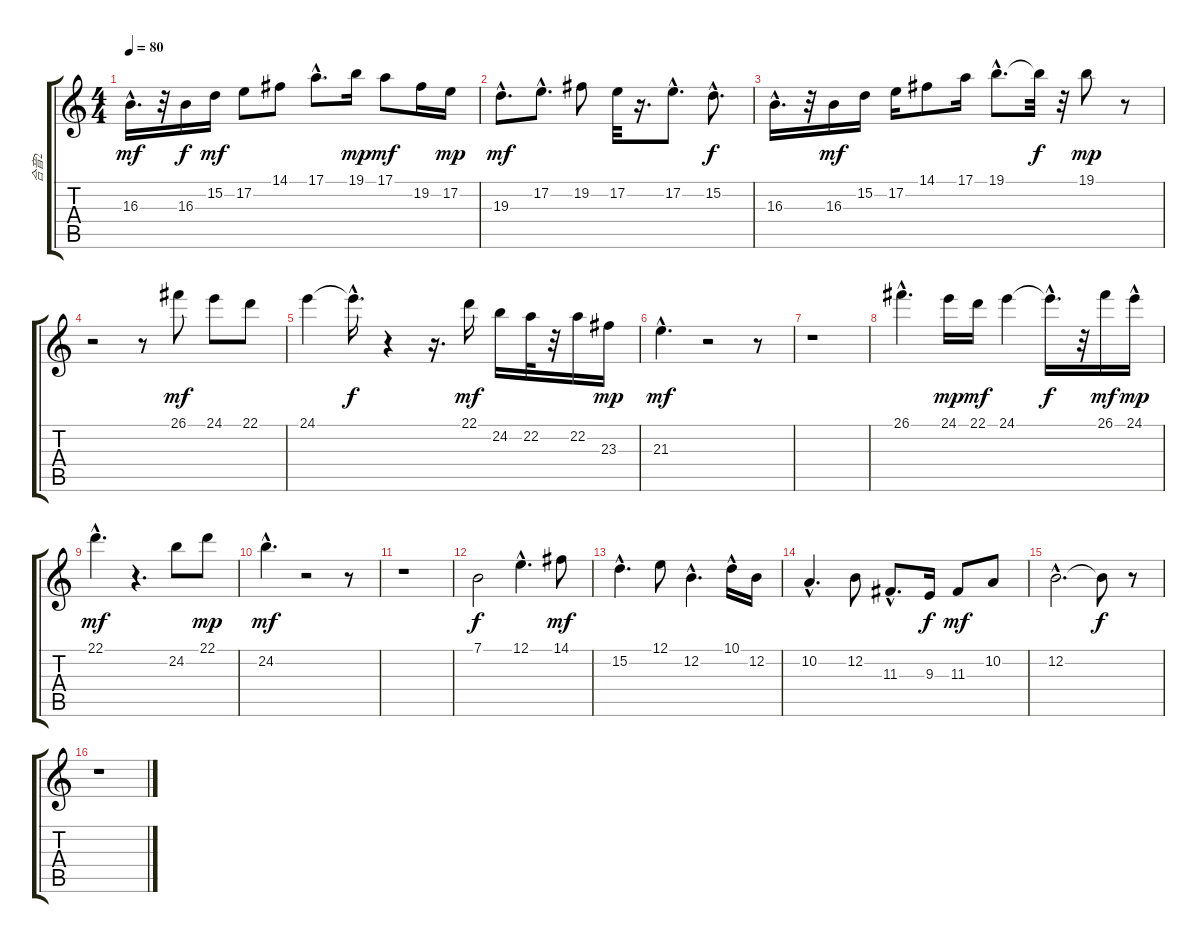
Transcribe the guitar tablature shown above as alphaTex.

\track ("合音2" "合音2") {instrument flute}
\staff {score tabs}
\tuning (E4 B3 G3 D3 A2 E2) {hide}
\ts (4 4)
\tempo 80
\clef g2
\ks c
16.3{hac}.16{d dy mf} r.32 16.3.16{dy f} 15.2.16{dy mf} 17.2.8 14.1.8 17.1{hac}.8{d} 19.1.16{dy mp} 17.1.8{dy mf} 19.2.16 17.2.16{dy mp} |
19.3{hac}.8{d dy mf} 17.2{hac}.8{d} 19.2.8 17.2.32 r.16{d} 17.2{hac}.8{d} 15.2{hac}.8{d dy f} |
16.3{hac}.16{d} r.32 16.3.16{dy mf} 15.2.16 17.2.16 14.1.8 17.1.16 19.1{hac}.8{d} 19.1{t}.32{dy f} r.32 19.1.8{dy mp} r.8 |
r.2 r.8 26.1.8{dy mf} 24.1.8 22.1.8 |
24.1.4 24.1{hac t}.16{d dy f} r.4 r.16{d} 22.1.16{dy mf} 24.2.16 22.2.32 r.32 22.2.16 23.3.16{dy mp} |
21.3{hac}.4{d dy mf} r.2 r.8 |
r.1 |
26.1{hac}.4{d} 24.1.16{dy mp} 22.1.16{dy mf} 24.1.4 24.1{hac t}.16{d dy f} r.32 26.1.16{dy mf} 24.1{hac}.16{dy mp} |
22.1{hac}.4{d dy mf} r.4{d} 24.2.8 22.1.8{dy mp} |
24.2{hac}.4{d dy mf} r.2 r.8 |
r.1 |
7.1.2{dy f} 12.1{hac}.4{d} 14.1.8{dy mf} |
15.2{hac}.4{d} 12.1.8 12.2{hac}.4{d} 10.1{hac}.16 12.2.16 |
10.2{hac}.4{d} 12.2.8 11.3{hac}.8{d} 9.3.16{dy f} 11.3.8{dy mf} 10.2.8 |
12.2{hac}.2{d} 12.2{t}.8{dy f} r.8 |
r.1
